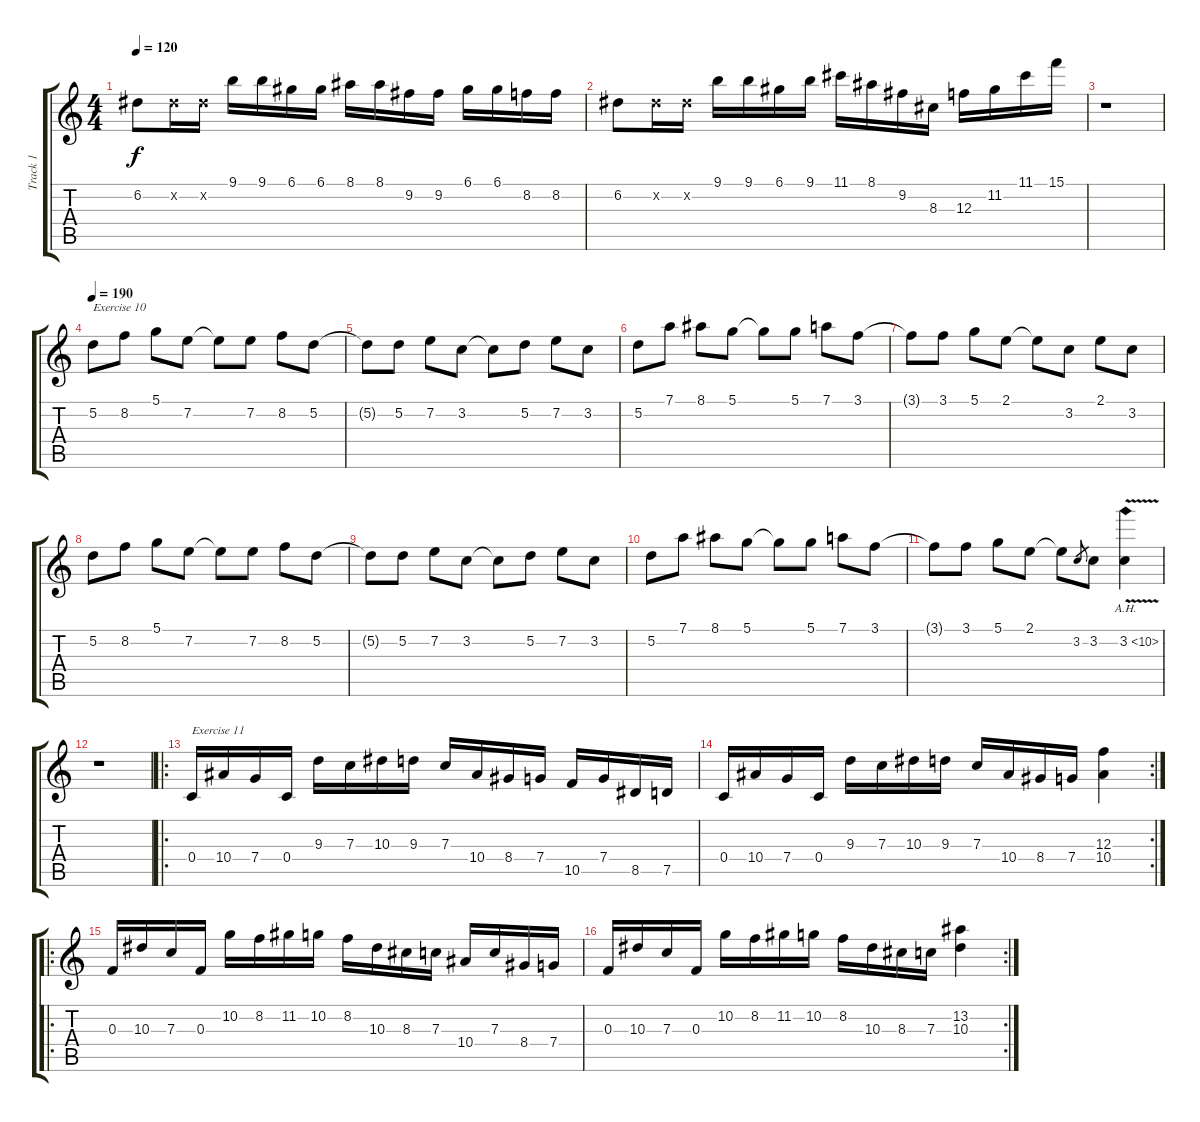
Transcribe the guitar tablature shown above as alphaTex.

\track ("Track 1" "Track 1") {instrument distortionguitar}
\staff {score tabs}
\tuning (D4 A3 F3 C3 G2 D2) {hide}
\ts (4 4)
\tempo 120
\clef g2
\ks c
6.2.8{dy f} 6.2{x}.16 6.2{x}.16 9.1.16 9.1.16 6.1.16 6.1.16 8.1.16 8.1.16 9.2.16 9.2.16 6.1.16 6.1.16 8.2.16 8.2.16 |
6.2.8 6.2{x}.16 6.2{x}.16 9.1.16 9.1.16 6.1.16 9.1.16 11.1.16 8.1.16 9.2.16 8.3.16 12.3.16 11.2.16 11.1.16 15.1.16 |
r.1 |
\tempo 190
5.2.8{txt "Exercise 10"} 8.2.8 5.1.8 7.2.8 7.2{t}.8 7.2.8 8.2.8 5.2.8 |
5.2{t}.8 5.2.8 7.2.8 3.2.8 3.2{t}.8 5.2.8 7.2.8 3.2.8 |
5.2.8 7.1.8 8.1.8 5.1.8 5.1{t}.8 5.1.8 7.1.8 3.1.8 |
3.1{t}.8 3.1.8 5.1.8 2.1.8 2.1{t}.8 3.2.8 2.1.8 3.2.8 |
5.2.8 8.2.8 5.1.8 7.2.8 7.2{t}.8 7.2.8 8.2.8 5.2.8 |
5.2{t}.8 5.2.8 7.2.8 3.2.8 3.2{t}.8 5.2.8 7.2.8 3.2.8 |
5.2.8 7.1.8 8.1.8 5.1.8 5.1{t}.8 5.1.8 7.1.8 3.1.8 |
3.1{t}.8 3.1.8 5.1.8 2.1.8 2.1{t}.8 3.2.8{gr} 3.2.8 3.2{ah 7 v}.4 |
r.1 |
\ro
0.4.16{txt "Exercise 11"} 10.4.16 7.4.16 0.4.16 9.3.16 7.3.16 10.3.16 9.3.16 7.3.16 10.4.16 8.4.16 7.4.16 10.5.16 7.4.16 8.5.16 7.5.16 |
\rc 2
0.4.16 10.4.16 7.4.16 0.4.16 9.3.16 7.3.16 10.3.16 9.3.16 7.3.16 10.4.16 8.4.16 7.4.16 (12.3 10.4).4 |
\ro
0.3.16 10.3.16 7.3.16 0.3.16 10.2.16 8.2.16 11.2.16 10.2.16 8.2.16 10.3.16 8.3.16 7.3.16 10.4.16 7.3.16 8.4.16 7.4.16 |
\rc 2
0.3.16 10.3.16 7.3.16 0.3.16 10.2.16 8.2.16 11.2.16 10.2.16 8.2.16 10.3.16 8.3.16 7.3.16 (13.2 10.3).4
